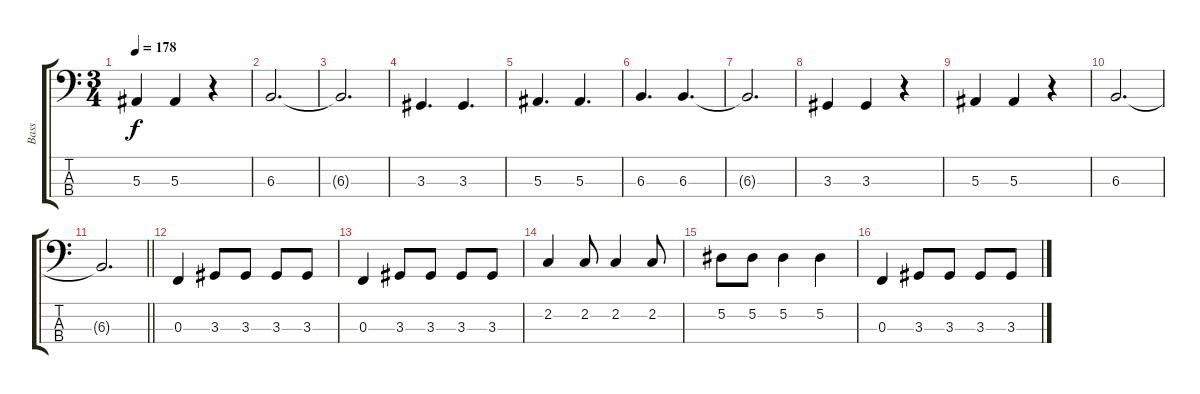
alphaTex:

\track ("Bass" "Bass") {instrument slapbass1}
\staff {score tabs}
\tuning (Eb2 Bb1 F1 C1) {hide}
\ts (3 4)
\tempo 178
\clef f4
\ks c
5.3.4{dy f} 5.3.4 r.4 |
6.3.2{d} |
6.3{t}.2{d} |
3.3.4{d} 3.3.4{d} |
5.3.4{d} 5.3.4{d} |
6.3.4{d} 6.3.4{d} |
6.3{t}.2{d} |
3.3.4 3.3.4 r.4 |
5.3.4 5.3.4 r.4 |
6.3.2{d} |
\barLineRight lightlight
6.3{t}.2{d} |
0.3.4 3.3.8 3.3.8 3.3.8 3.3.8 |
0.3.4 3.3.8 3.3.8 3.3.8 3.3.8 |
2.2.4 2.2.8 2.2.4 2.2.8 |
5.2.8 5.2.8 5.2.4 5.2.4 |
0.3.4 3.3.8 3.3.8 3.3.8 3.3.8
